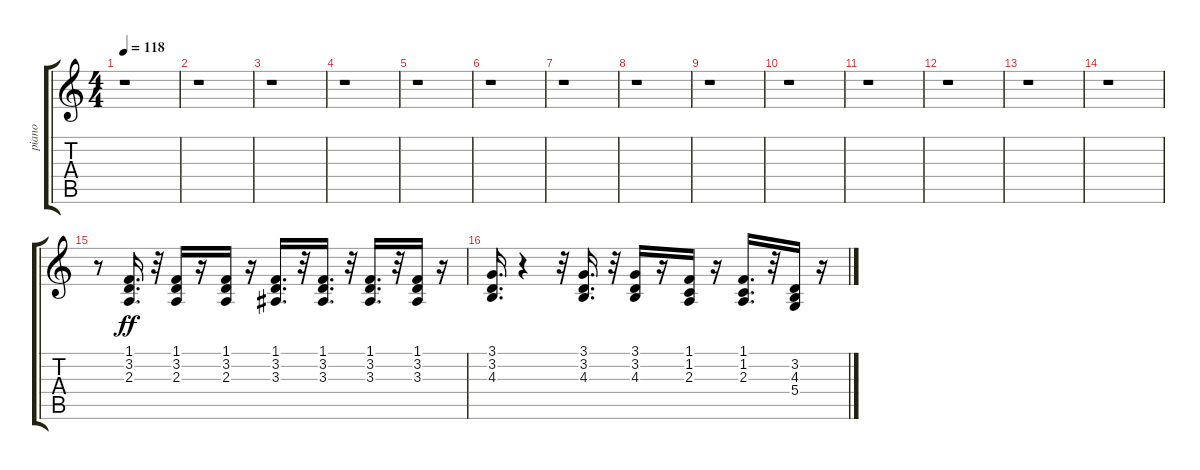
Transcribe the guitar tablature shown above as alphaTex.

\track ("piano" "piano") {instrument acousticgrandpiano}
\staff {score tabs}
\tuning (E4 B3 G3 D3 A2 E2) {hide}
\ts (4 4)
\tempo 118
\clef g2
\ks c
r.1{dy f} |
r.1 |
r.1 |
r.1 |
r.1 |
r.1 |
r.1 |
r.1 |
r.1 |
r.1 |
r.1 |
r.1 |
r.1 |
r.1 |
r.8 (1.1 3.2 2.3).16{d dy ff} r.32 (1.1 3.2 2.3).16 r.16 (1.1 3.2 2.3).16 r.16 (1.1 3.2 3.3).16{d} r.32 (1.1 3.2 3.3).16{d} r.32 (1.1 3.2 3.3).16{d} r.32 (1.1 3.2 3.3).16 r.16 |
(3.1 3.2 4.3).16{d} r.4 r.32 (3.1 3.2 4.3).16{d} r.32 (3.1 3.2 4.3).16 r.16 (1.1 1.2 2.3).16 r.16 (1.1 1.2 2.3).16{d} r.32 (3.2 4.3 5.4).16 r.16
